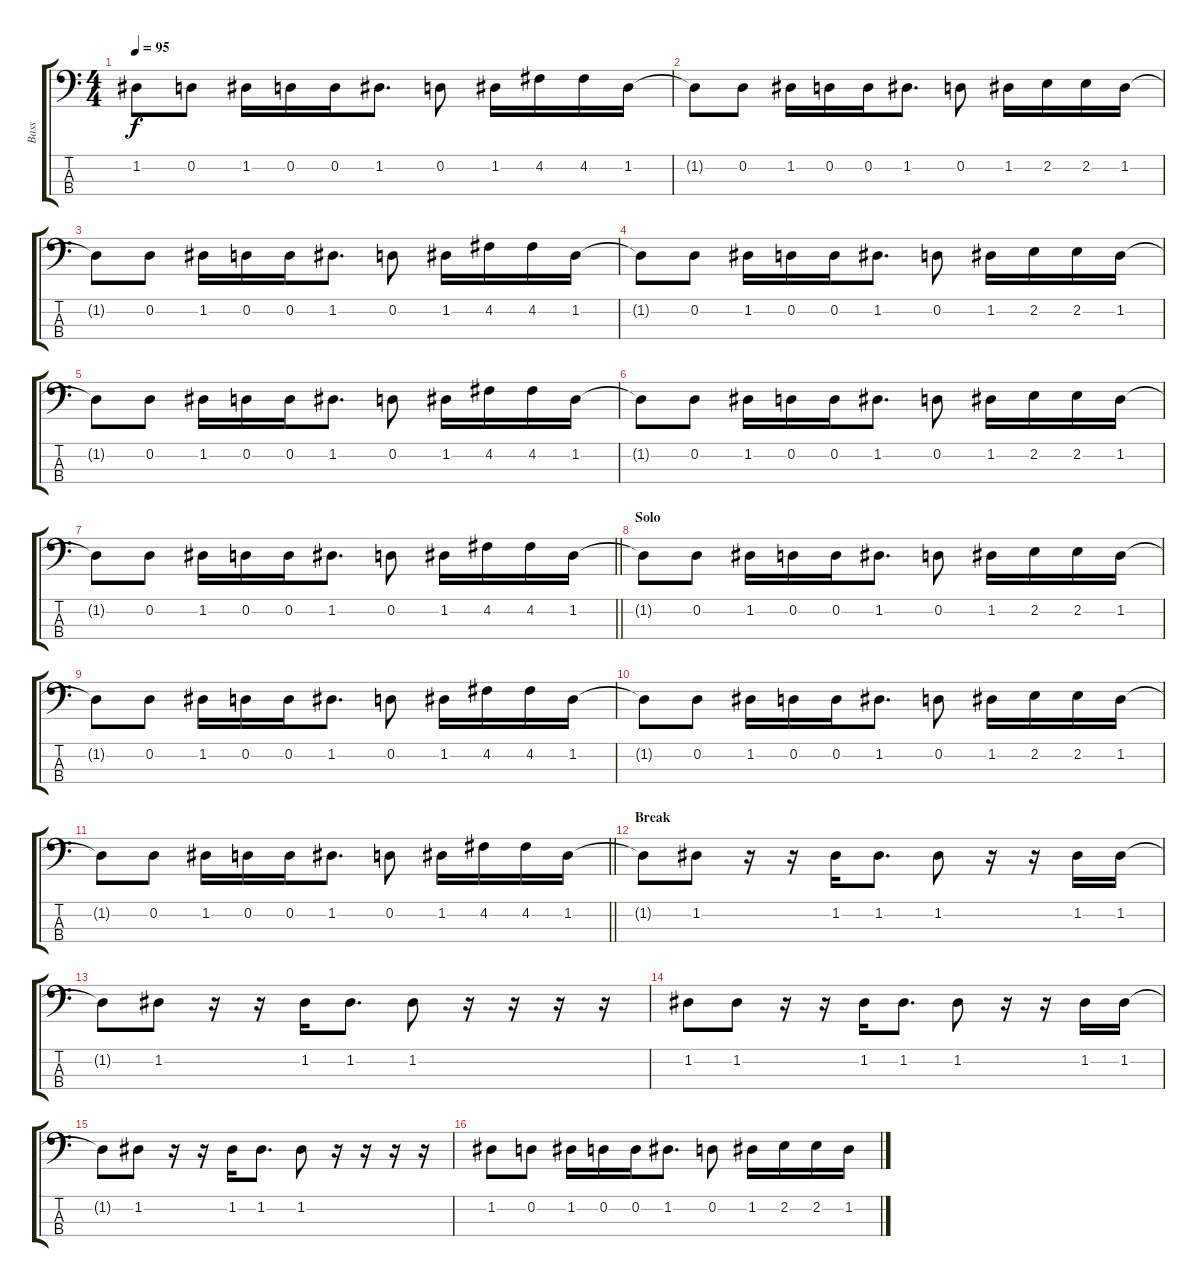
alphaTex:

\track ("Bass" "Bass") {instrument electricbasspick}
\staff {score tabs}
\tuning (G2 D2 A1 E1) {hide}
\ts (4 4)
\tempo 95
\clef f4
\ks c
1.2{t}.8{dy f} 0.2.8 1.2.16 0.2.16 0.2.16 1.2.8{d} 0.2.8 1.2.16 4.2.16 4.2.16 1.2.16 |
1.2{t}.8 0.2.8 1.2.16 0.2.16 0.2.16 1.2.8{d} 0.2.8 1.2.16 2.2.16 2.2.16 1.2.16 |
1.2{t}.8 0.2.8 1.2.16 0.2.16 0.2.16 1.2.8{d} 0.2.8 1.2.16 4.2.16 4.2.16 1.2.16 |
1.2{t}.8 0.2.8 1.2.16 0.2.16 0.2.16 1.2.8{d} 0.2.8 1.2.16 2.2.16 2.2.16 1.2.16 |
1.2{t}.8 0.2.8 1.2.16 0.2.16 0.2.16 1.2.8{d} 0.2.8 1.2.16 4.2.16 4.2.16 1.2.16 |
1.2{t}.8 0.2.8 1.2.16 0.2.16 0.2.16 1.2.8{d} 0.2.8 1.2.16 2.2.16 2.2.16 1.2.16 |
\barLineRight lightlight
1.2{t}.8 0.2.8 1.2.16 0.2.16 0.2.16 1.2.8{d} 0.2.8 1.2.16 4.2.16 4.2.16 1.2.16 |
\section ("" "Solo")
1.2{t}.8 0.2.8 1.2.16 0.2.16 0.2.16 1.2.8{d} 0.2.8 1.2.16 2.2.16 2.2.16 1.2.16 |
1.2{t}.8 0.2.8 1.2.16 0.2.16 0.2.16 1.2.8{d} 0.2.8 1.2.16 4.2.16 4.2.16 1.2.16 |
1.2{t}.8 0.2.8 1.2.16 0.2.16 0.2.16 1.2.8{d} 0.2.8 1.2.16 2.2.16 2.2.16 1.2.16 |
\barLineRight lightlight
1.2{t}.8 0.2.8 1.2.16 0.2.16 0.2.16 1.2.8{d} 0.2.8 1.2.16 4.2.16 4.2.16 1.2.16 |
\section ("" "Break")
1.2{t}.8 1.2.8 r.16 r.16 1.2.16 1.2.8{d} 1.2.8 r.16 r.16 1.2.16 1.2.16 |
1.2{t}.8 1.2.8 r.16 r.16 1.2.16 1.2.8{d} 1.2.8 r.16 r.16 r.16 r.16 |
1.2.8 1.2.8 r.16 r.16 1.2.16 1.2.8{d} 1.2.8 r.16 r.16 1.2.16 1.2.16 |
1.2{t}.8 1.2.8 r.16 r.16 1.2.16 1.2.8{d} 1.2.8 r.16 r.16 r.16 r.16 |
1.2.8 0.2.8 1.2.16 0.2.16 0.2.16 1.2.8{d} 0.2.8 1.2.16 2.2.16 2.2.16 1.2.16
